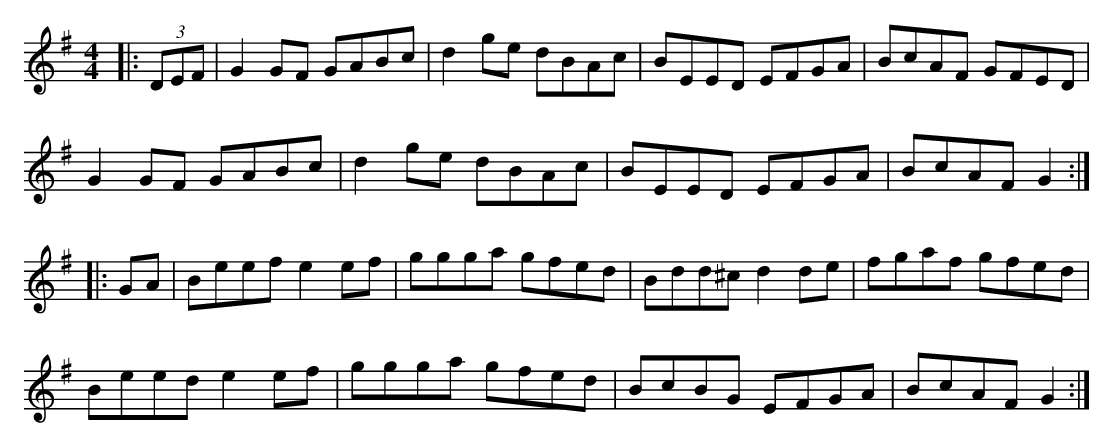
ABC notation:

X:1
M:4/4
K:G
|:(3DEF|G2GF GABc|d2ge dBAc|BEED EFGA|BcAF GFED|
G2GF GABc|d2ge dBAc|BEED EFGA|BcAF G2:|
|:GA|Beef e2ef|ggga gfed|Bdd^c d2de|fgaf gfed|
Beed e2ef|ggga gfed|BcBG EFGA|BcAF G2:|
